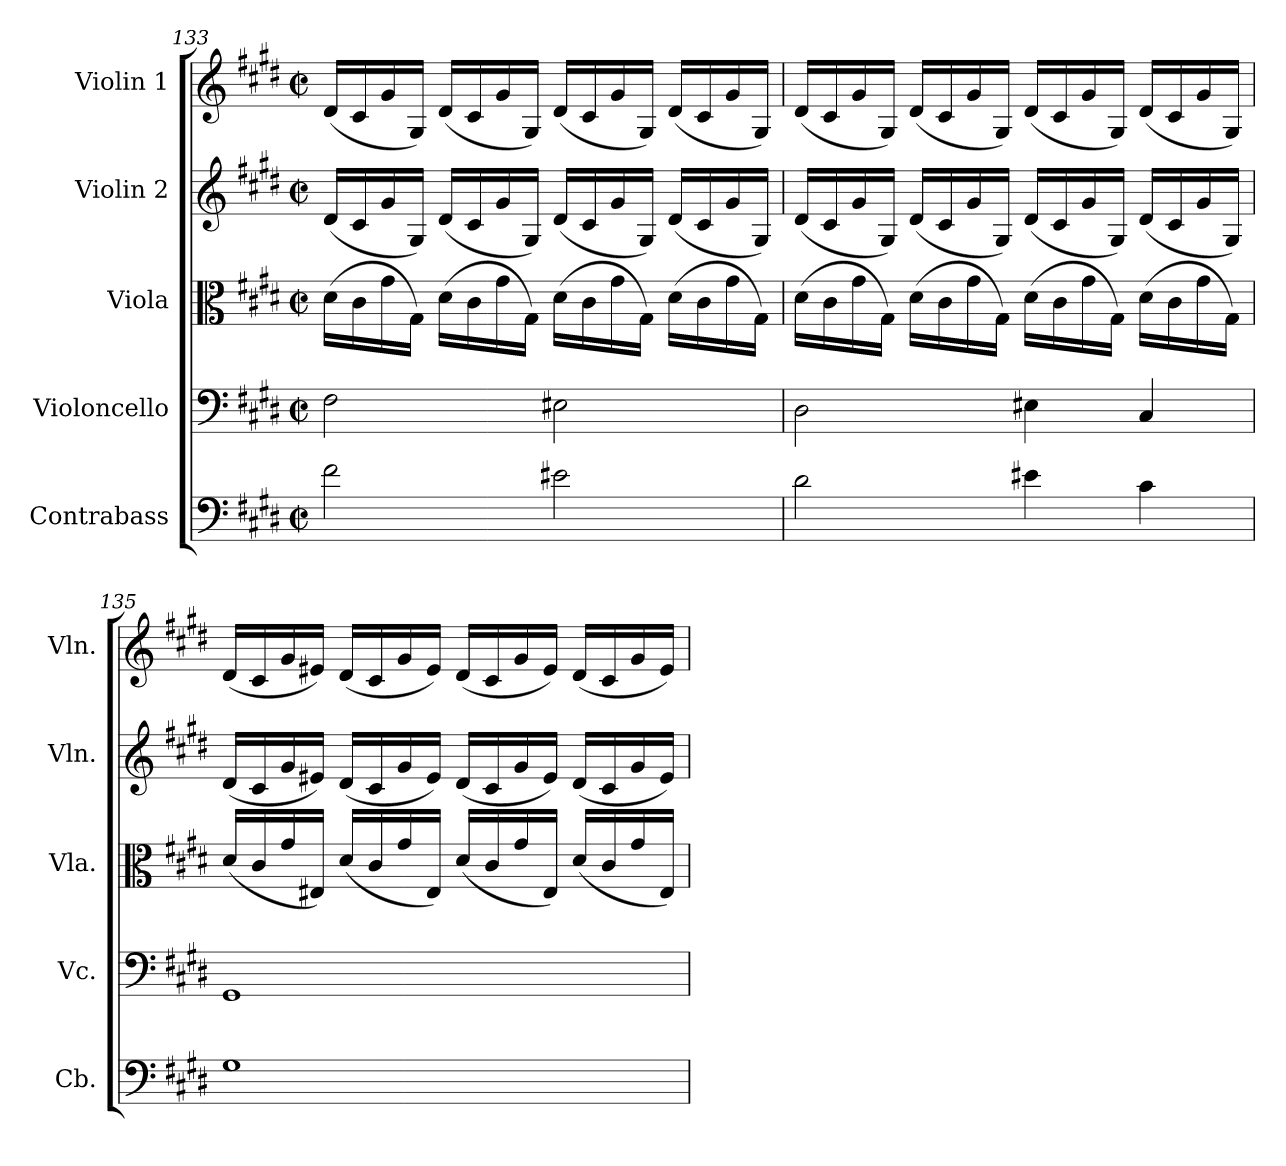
**kern	**kern	**kern	**kern	**kern
*part5	*part4	*part3	*part2	*part1
*staff5	*staff4	*staff3	*staff2	*staff1
*I"Contrabass	*I"Violoncello	*I"Viola	*I"Violin 2	*I"Violin 1
*I'Cb.	*I'Vc.	*I'Vla.	*I'Vln.	*I'Vln.
*clefF4	*clefF4	*clefC3	*clefG2	*clefG2
*ITrd7c12	*	*	*	*
*k[f#c#g#d#]	*k[f#c#g#d#]	*k[f#c#g#d#]	*k[f#c#g#d#]	*k[f#c#g#d#]
*M2/2	*M2/2	*M2/2	*M2/2	*M2/2
*met(c|)	*met(c|)	*met(c|)	*met(c|)	*met(c|)
=133	=133	=133	=133	=133
2F#\	2F#\	(16d#\LL	(16d#/LL	(16d#/LL
.	.	16c#\	16c#/	16c#/
.	.	16g#\	16g#/	16g#/
.	.	16G#\JJ)	16G#/JJ)	16G#/JJ)
.	.	(16d#\LL	(16d#/LL	(16d#/LL
.	.	16c#\	16c#/	16c#/
.	.	16g#\	16g#/	16g#/
.	.	16G#\JJ)	16G#/JJ)	16G#/JJ)
2E#X\	2E#X\	(16d#\LL	(16d#/LL	(16d#/LL
.	.	16c#\	16c#/	16c#/
.	.	16g#\	16g#/	16g#/
.	.	16G#\JJ)	16G#/JJ)	16G#/JJ)
.	.	(16d#\LL	(16d#/LL	(16d#/LL
.	.	16c#\	16c#/	16c#/
.	.	16g#\	16g#/	16g#/
.	.	16G#\JJ)	16G#/JJ)	16G#/JJ)
!!LO:PB:g=z
=134	=134	=134	=134	=134
2D#\	2D#\	(16d#\LL	(16d#/LL	(16d#/LL
.	.	16c#\	16c#/	16c#/
.	.	16g#\	16g#/	16g#/
.	.	16G#\JJ)	16G#/JJ)	16G#/JJ)
.	.	(16d#\LL	(16d#/LL	(16d#/LL
.	.	16c#\	16c#/	16c#/
.	.	16g#\	16g#/	16g#/
.	.	16G#\JJ)	16G#/JJ)	16G#/JJ)
4E#X\	4E#X\	(16d#\LL	(16d#/LL	(16d#/LL
.	.	16c#\	16c#/	16c#/
.	.	16g#\	16g#/	16g#/
.	.	16G#\JJ)	16G#/JJ)	16G#/JJ)
4C#\	4C#/	(16d#\LL	(16d#/LL	(16d#/LL
.	.	16c#\	16c#/	16c#/
.	.	16g#\	16g#/	16g#/
.	.	16G#\JJ)	16G#/JJ)	16G#/JJ)
=135	=135	=135	=135	=135
1GG#	1GG#	(16d#/LL	(16d#/LL	(16d#/LL
.	.	16c#/	16c#/	16c#/
.	.	16g#/	16g#/	16g#/
.	.	16E#X/JJ)	16e#X/JJ)	16e#X/JJ)
.	.	(16d#/LL	(16d#/LL	(16d#/LL
.	.	16c#/	16c#/	16c#/
.	.	16g#/	16g#/	16g#/
.	.	16E#/JJ)	16e#/JJ)	16e#/JJ)
.	.	(16d#/LL	(16d#/LL	(16d#/LL
.	.	16c#/	16c#/	16c#/
.	.	16g#/	16g#/	16g#/
.	.	16E#/JJ)	16e#/JJ)	16e#/JJ)
.	.	(16d#/LL	(16d#/LL	(16d#/LL
.	.	16c#/	16c#/	16c#/
.	.	16g#/	16g#/	16g#/
.	.	16E#/JJ)	16e#/JJ)	16e#/JJ)
=	=	=	=	=
*-	*-	*-	*-	*-
